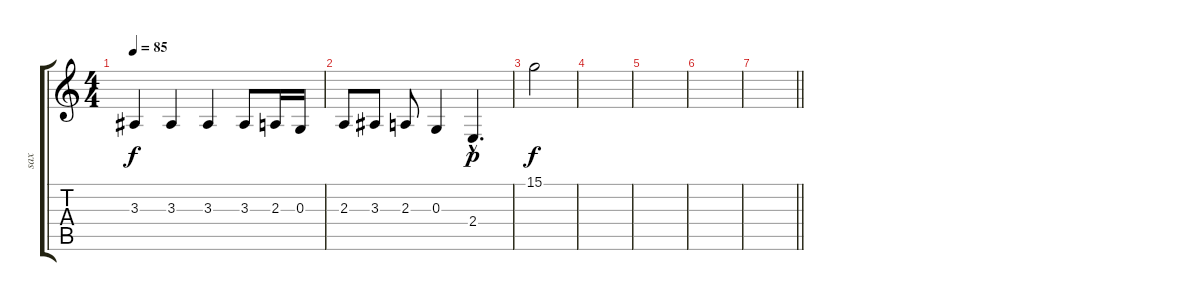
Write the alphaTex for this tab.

\track ("sax" "sax") {instrument altosax}
\staff {score tabs}
\tuning (E4 B3 G3 D3 A2 E2) {hide}
\ts (4 4)
\tempo 85
\clef g2
\ks c
3.3.4{dy f} 3.3.4 3.3.4 3.3.8 2.3.16 0.3.16 |
2.3.8 3.3.8 2.3.8 0.3.4 2.4{hac}.4{d dy p} |
15.1.2{dy f} |
|
|
|
\barLineRight lightlight
